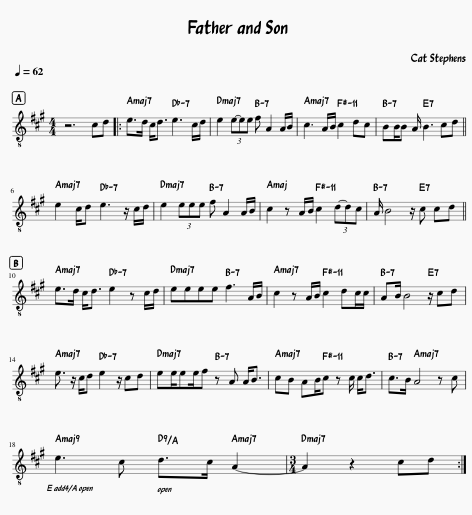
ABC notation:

X:1
L:1/8
Q:1/4=62
M:4/4
I:linebreak $
K:A
V:1 treble-8
V:1
 z6 cd |: e>d c<d e3 c/d/ | e2 (3e-ee f A2 A/B/ | c3 A/B/ c2 dc | BB/B A/ B3 cd ||$ %5
 e2 c/d e3 z/ c/d/ | e2 (3eee f A2 A/B/ | c2 z A/B/ c2 (3d-dc | A/ B4 z/ c cd ||$ e>d c<d e2 z c/d/ | %10
 eeee f3 A/B/ | c2 z A/B/ c2 dc/c/ | AB/ B4 z/ cd |$ e3/2 z/ c/d e2 z/ cd | ee/ee/f z A A<B | %15
 cB AB/c z c/ c<d | c>B A4 z c |$ e3 c d>c A2- |[M:3/4] A2 z2 cd :| %19
